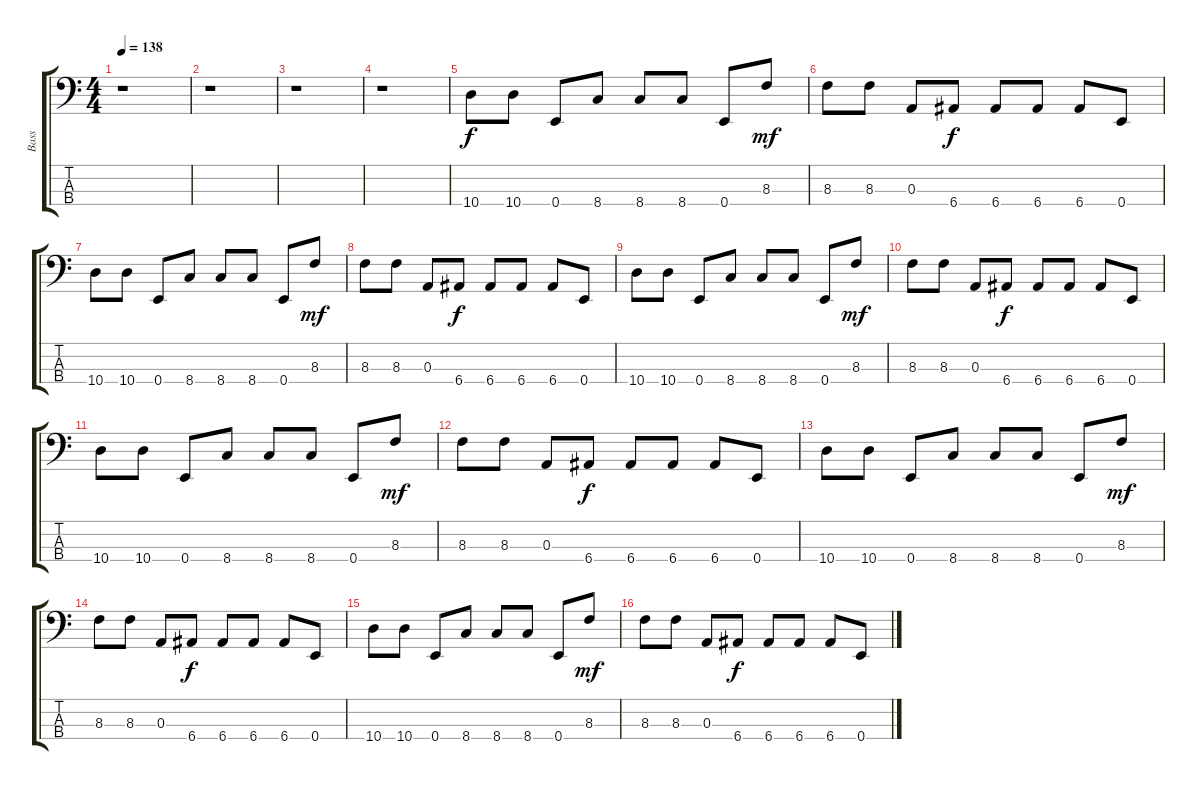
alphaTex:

\track ("Bass" "Bass") {instrument electricbassfinger}
\staff {score tabs}
\tuning (G2 D2 A1 E1) {hide}
\ts (4 4)
\tempo 138
\clef f4
\ks c
r.1{dy f} |
r.1 |
r.1 |
r.1 |
10.4.8 10.4.8 0.4.8 8.4.8 8.4.8 8.4.8 0.4.8 8.3.8{dy mf} |
8.3.8 8.3.8 0.3.8 6.4.8{dy f} 6.4.8 6.4.8 6.4.8 0.4.8 |
10.4.8 10.4.8 0.4.8 8.4.8 8.4.8 8.4.8 0.4.8 8.3.8{dy mf} |
8.3.8 8.3.8 0.3.8 6.4.8{dy f} 6.4.8 6.4.8 6.4.8 0.4.8 |
10.4.8 10.4.8 0.4.8 8.4.8 8.4.8 8.4.8 0.4.8 8.3.8{dy mf} |
8.3.8 8.3.8 0.3.8 6.4.8{dy f} 6.4.8 6.4.8 6.4.8 0.4.8 |
10.4.8 10.4.8 0.4.8 8.4.8 8.4.8 8.4.8 0.4.8 8.3.8{dy mf} |
8.3.8 8.3.8 0.3.8 6.4.8{dy f} 6.4.8 6.4.8 6.4.8 0.4.8 |
10.4.8 10.4.8 0.4.8 8.4.8 8.4.8 8.4.8 0.4.8 8.3.8{dy mf} |
8.3.8 8.3.8 0.3.8 6.4.8{dy f} 6.4.8 6.4.8 6.4.8 0.4.8 |
10.4.8 10.4.8 0.4.8 8.4.8 8.4.8 8.4.8 0.4.8 8.3.8{dy mf} |
8.3.8 8.3.8 0.3.8 6.4.8{dy f} 6.4.8 6.4.8 6.4.8 0.4.8
